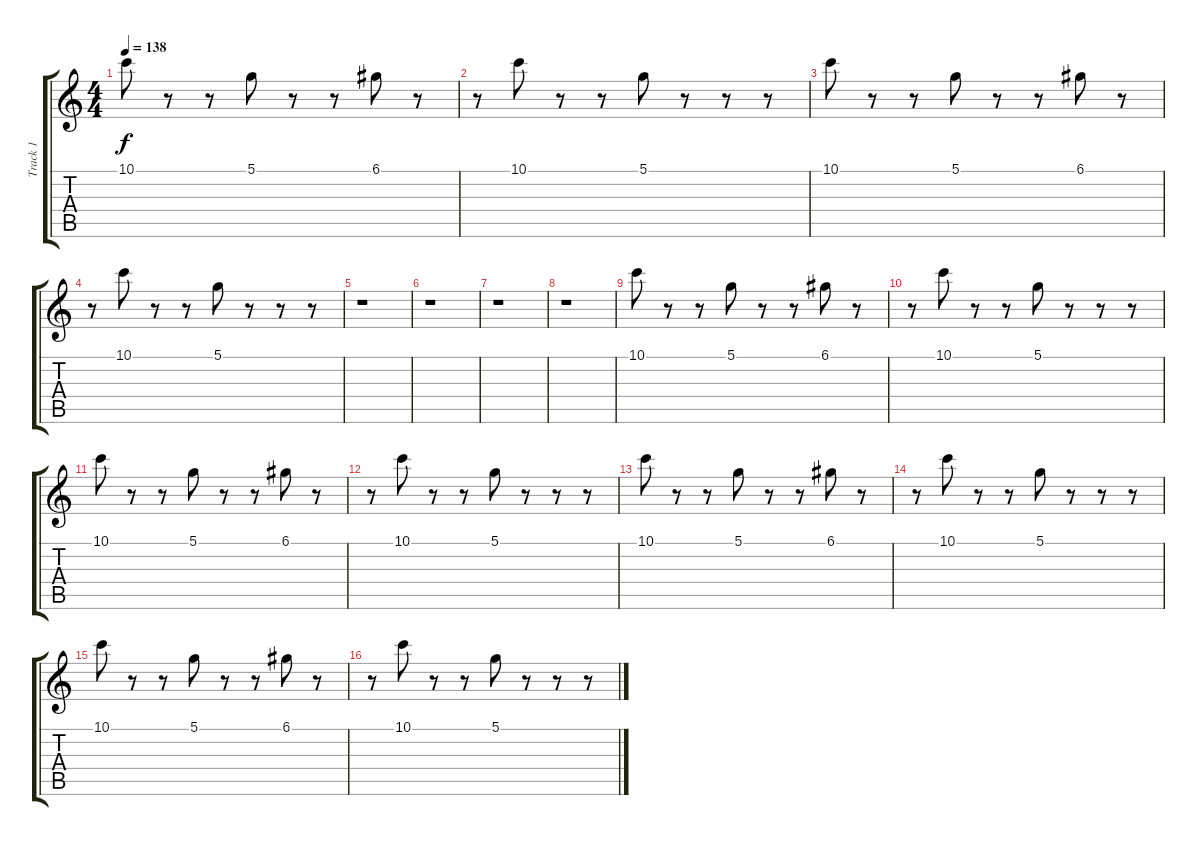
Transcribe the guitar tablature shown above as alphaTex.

\track ("Track 1" "Track 1") {instrument electricguitarclean}
\staff {score tabs}
\tuning (D4 A3 F3 C3 G2 C2) {hide}
\ts (4 4)
\tempo 138
\clef g2
\ks c
10.1.8{dy f} r.8 r.8 5.1.8 r.8 r.8 6.1.8 r.8 |
r.8 10.1.8 r.8 r.8 5.1.8 r.8 r.8 r.8 |
10.1.8 r.8 r.8 5.1.8 r.8 r.8 6.1.8 r.8 |
r.8 10.1.8 r.8 r.8 5.1.8 r.8 r.8 r.8 |
r.1 |
r.1 |
r.1 |
r.1 |
10.1.8 r.8 r.8 5.1.8 r.8 r.8 6.1.8 r.8 |
r.8 10.1.8 r.8 r.8 5.1.8 r.8 r.8 r.8 |
10.1.8 r.8 r.8 5.1.8 r.8 r.8 6.1.8 r.8 |
r.8 10.1.8 r.8 r.8 5.1.8 r.8 r.8 r.8 |
10.1.8 r.8 r.8 5.1.8 r.8 r.8 6.1.8 r.8 |
r.8 10.1.8 r.8 r.8 5.1.8 r.8 r.8 r.8 |
10.1.8 r.8 r.8 5.1.8 r.8 r.8 6.1.8 r.8 |
r.8 10.1.8 r.8 r.8 5.1.8 r.8 r.8 r.8
